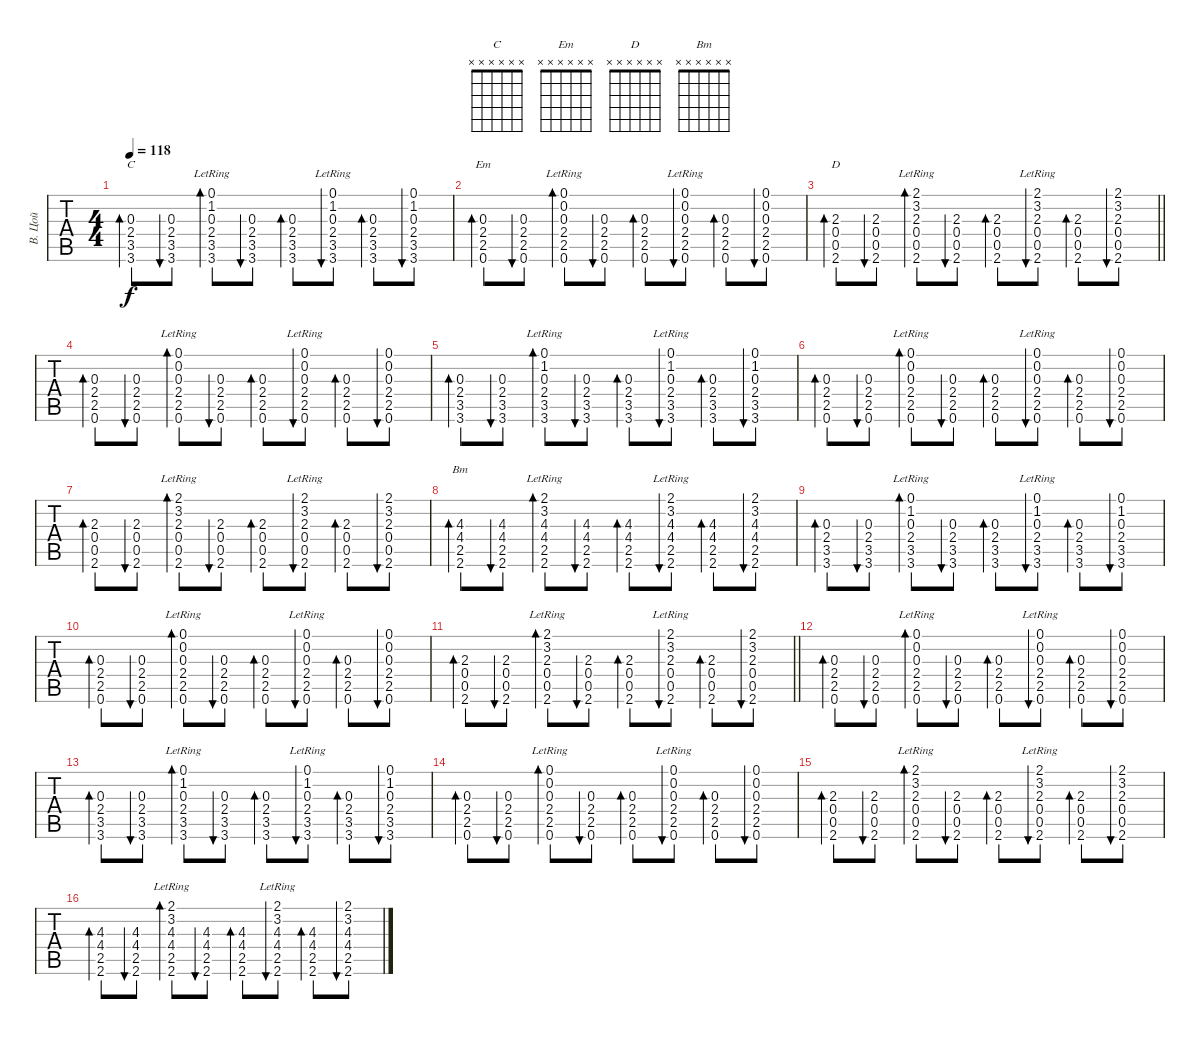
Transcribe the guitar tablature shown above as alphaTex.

\track ("В. Цой" "В. Цой") {instrument acousticguitarsteel}
\staff {tabs}
\tuning (E4 B3 G3 D3 A2 E2) {hide}
\chord ("C" x x x x x x)
\chord ("Em" x x x x x x)
\chord ("D" x x x x x x)
\chord ("Bm" x x x x x x)
\ts (4 4)
\tempo 118
\clef g2
\ks c
(0.3 2.4 3.5 3.6).8{bd 30 ch "C" dy f} (0.3 2.4 3.5 3.6).8{bu 30} (0.1{lr} 1.2{lr} 0.3 2.4 3.5 3.6).8{bd 30} (0.3 2.4 3.5 3.6).8{bu 30} (0.3 2.4 3.5 3.6).8{bd 30} (0.1{lr} 1.2{lr} 0.3 2.4 3.5 3.6).8{bu 30} (0.3 2.4 3.5 3.6).8{bd 30} (0.1 1.2 0.3 2.4 3.5 3.6).8{bu 30} |
(0.3 2.4 2.5 0.6).8{bd 30 ch "Em"} (0.3 2.4 2.5 0.6).8{bu 30} (0.1{lr} 0.2{lr} 0.3 2.4 2.5 0.6).8{bd 30} (0.3 2.4 2.5 0.6).8{bu 30} (0.3 2.4 2.5 0.6).8{bd 30} (0.1{lr} 0.2{lr} 0.3 2.4 2.5 0.6).8{bu 30} (0.3 2.4 2.5 0.6).8{bd 30} (0.1 0.2 0.3 2.4 2.5 0.6).8{bu 30} |
\barLineRight lightlight
(2.3 0.4 0.5 2.6).8{bd 30 ch "D"} (2.3 0.4 0.5 2.6).8{bu 30} (2.1{lr} 3.2{lr} 2.3 0.4 0.5 2.6).8{bd 30} (2.3 0.4 0.5 2.6).8{bu 30} (2.3 0.4 0.5 2.6).8{bd 30} (2.1{lr} 3.2{lr} 2.3 0.4 0.5 2.6).8{bu 30} (2.3 0.4 0.5 2.6).8{bd 30} (2.1 3.2 2.3 0.4 0.5 2.6).8{bu 30} |
(0.3 2.4 2.5 0.6).8{bd 30} (0.3 2.4 2.5 0.6).8{bu 30} (0.1{lr} 0.2{lr} 0.3 2.4 2.5 0.6).8{bd 30} (0.3 2.4 2.5 0.6).8{bu 30} (0.3 2.4 2.5 0.6).8{bd 30} (0.1{lr} 0.2{lr} 0.3 2.4 2.5 0.6).8{bu 30} (0.3 2.4 2.5 0.6).8{bd 30} (0.1 0.2 0.3 2.4 2.5 0.6).8{bu 30} |
(0.3 2.4 3.5 3.6).8{bd 30} (0.3 2.4 3.5 3.6).8{bu 30} (0.1{lr} 1.2{lr} 0.3 2.4 3.5 3.6).8{bd 30} (0.3 2.4 3.5 3.6).8{bu 30} (0.3 2.4 3.5 3.6).8{bd 30} (0.1{lr} 1.2{lr} 0.3 2.4 3.5 3.6).8{bu 30} (0.3 2.4 3.5 3.6).8{bd 30} (0.1 1.2 0.3 2.4 3.5 3.6).8{bu 30} |
(0.3 2.4 2.5 0.6).8{bd 30} (0.3 2.4 2.5 0.6).8{bu 30} (0.1{lr} 0.2{lr} 0.3 2.4 2.5 0.6).8{bd 30} (0.3 2.4 2.5 0.6).8{bu 30} (0.3 2.4 2.5 0.6).8{bd 30} (0.1{lr} 0.2{lr} 0.3 2.4 2.5 0.6).8{bu 30} (0.3 2.4 2.5 0.6).8{bd 30} (0.1 0.2 0.3 2.4 2.5 0.6).8{bu 30} |
(2.3 0.4 0.5 2.6).8{bd 30} (2.3 0.4 0.5 2.6).8{bu 30} (2.1{lr} 3.2{lr} 2.3 0.4 0.5 2.6).8{bd 30} (2.3 0.4 0.5 2.6).8{bu 30} (2.3 0.4 0.5 2.6).8{bd 30} (2.1{lr} 3.2{lr} 2.3 0.4 0.5 2.6).8{bu 30} (2.3 0.4 0.5 2.6).8{bd 30} (2.1 3.2 2.3 0.4 0.5 2.6).8{bu 30} |
(4.3 4.4 2.5 2.6).8{bd 30 ch "Bm"} (4.3 4.4 2.5 2.6).8{bu 30} (2.1{lr} 3.2{lr} 4.3 4.4 2.5 2.6).8{bd 30} (4.3 4.4 2.5 2.6).8{bu 30} (4.3 4.4 2.5 2.6).8{bd 30} (2.1{lr} 3.2{lr} 4.3 4.4 2.5 2.6).8{bu 30} (4.3 4.4 2.5 2.6).8{bd 30} (2.1 3.2 4.3 4.4 2.5 2.6).8{bu 30} |
(0.3 2.4 3.5 3.6).8{bd 30} (0.3 2.4 3.5 3.6).8{bu 30} (0.1{lr} 1.2{lr} 0.3 2.4 3.5 3.6).8{bd 30} (0.3 2.4 3.5 3.6).8{bu 30} (0.3 2.4 3.5 3.6).8{bd 30} (0.1{lr} 1.2{lr} 0.3 2.4 3.5 3.6).8{bu 30} (0.3 2.4 3.5 3.6).8{bd 30} (0.1 1.2 0.3 2.4 3.5 3.6).8{bu 30} |
(0.3 2.4 2.5 0.6).8{bd 30} (0.3 2.4 2.5 0.6).8{bu 30} (0.1{lr} 0.2{lr} 0.3 2.4 2.5 0.6).8{bd 30} (0.3 2.4 2.5 0.6).8{bu 30} (0.3 2.4 2.5 0.6).8{bd 30} (0.1{lr} 0.2{lr} 0.3 2.4 2.5 0.6).8{bu 30} (0.3 2.4 2.5 0.6).8{bd 30} (0.1 0.2 0.3 2.4 2.5 0.6).8{bu 30} |
\barLineRight lightlight
(2.3 0.4 0.5 2.6).8{bd 30} (2.3 0.4 0.5 2.6).8{bu 30} (2.1{lr} 3.2{lr} 2.3 0.4 0.5 2.6).8{bd 30} (2.3 0.4 0.5 2.6).8{bu 30} (2.3 0.4 0.5 2.6).8{bd 30} (2.1{lr} 3.2{lr} 2.3 0.4 0.5 2.6).8{bu 30} (2.3 0.4 0.5 2.6).8{bd 30} (2.1 3.2 2.3 0.4 0.5 2.6).8{bu 30} |
(0.3 2.4 2.5 0.6).8{bd 30} (0.3 2.4 2.5 0.6).8{bu 30} (0.1{lr} 0.2{lr} 0.3 2.4 2.5 0.6).8{bd 30} (0.3 2.4 2.5 0.6).8{bu 30} (0.3 2.4 2.5 0.6).8{bd 30} (0.1{lr} 0.2{lr} 0.3 2.4 2.5 0.6).8{bu 30} (0.3 2.4 2.5 0.6).8{bd 30} (0.1 0.2 0.3 2.4 2.5 0.6).8{bu 30} |
(0.3 2.4 3.5 3.6).8{bd 30} (0.3 2.4 3.5 3.6).8{bu 30} (0.1{lr} 1.2{lr} 0.3 2.4 3.5 3.6).8{bd 30} (0.3 2.4 3.5 3.6).8{bu 30} (0.3 2.4 3.5 3.6).8{bd 30} (0.1{lr} 1.2{lr} 0.3 2.4 3.5 3.6).8{bu 30} (0.3 2.4 3.5 3.6).8{bd 30} (0.1 1.2 0.3 2.4 3.5 3.6).8{bu 30} |
(0.3 2.4 2.5 0.6).8{bd 30} (0.3 2.4 2.5 0.6).8{bu 30} (0.1{lr} 0.2{lr} 0.3 2.4 2.5 0.6).8{bd 30} (0.3 2.4 2.5 0.6).8{bu 30} (0.3 2.4 2.5 0.6).8{bd 30} (0.1{lr} 0.2{lr} 0.3 2.4 2.5 0.6).8{bu 30} (0.3 2.4 2.5 0.6).8{bd 30} (0.1 0.2 0.3 2.4 2.5 0.6).8{bu 30} |
(2.3 0.4 0.5 2.6).8{bd 30} (2.3 0.4 0.5 2.6).8{bu 30} (2.1{lr} 3.2{lr} 2.3 0.4 0.5 2.6).8{bd 30} (2.3 0.4 0.5 2.6).8{bu 30} (2.3 0.4 0.5 2.6).8{bd 30} (2.1{lr} 3.2{lr} 2.3 0.4 0.5 2.6).8{bu 30} (2.3 0.4 0.5 2.6).8{bd 30} (2.1 3.2 2.3 0.4 0.5 2.6).8{bu 30} |
(4.3 4.4 2.5 2.6).8{bd 30} (4.3 4.4 2.5 2.6).8{bu 30} (2.1{lr} 3.2{lr} 4.3 4.4 2.5 2.6).8{bd 30} (4.3 4.4 2.5 2.6).8{bu 30} (4.3 4.4 2.5 2.6).8{bd 30} (2.1{lr} 3.2{lr} 4.3 4.4 2.5 2.6).8{bu 30} (4.3 4.4 2.5 2.6).8{bd 30} (2.1 3.2 4.3 4.4 2.5 2.6).8{bu 30}
